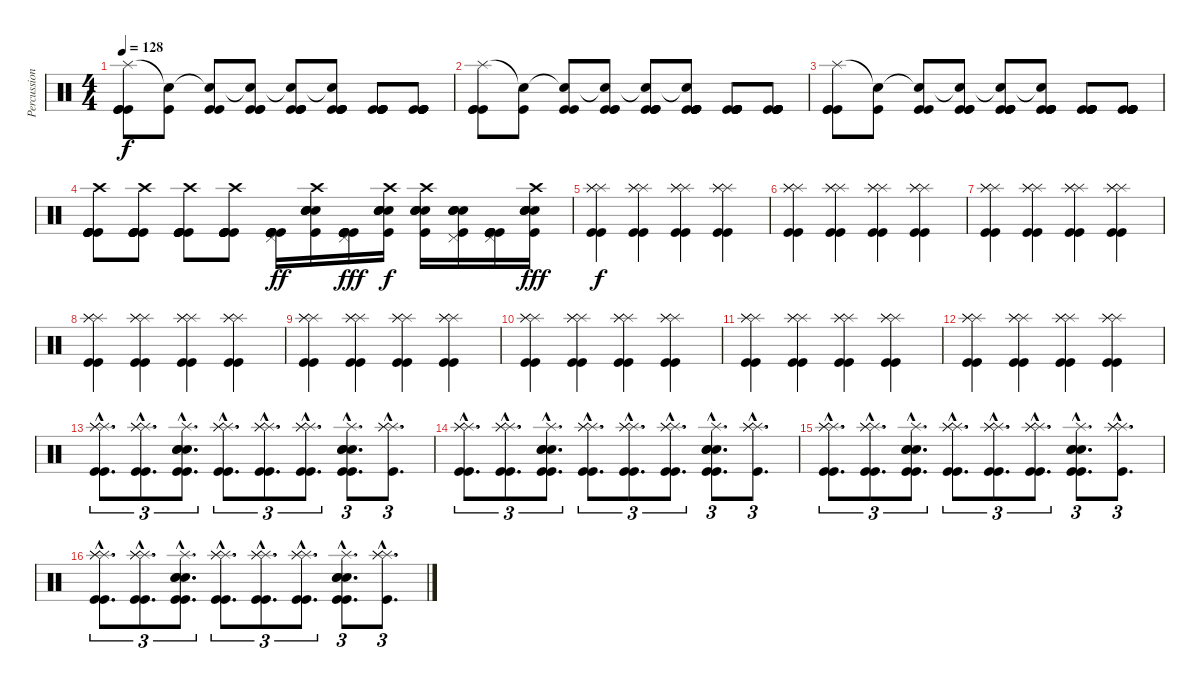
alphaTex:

\track ("Percussions" "Percussion") {instrument percussion}
\staff {score}
\articulation defaults
\ts (4 4)
\tempo 128
\clef neutral
\ks c
("Splash (hit)" "Kick (hit)" "Kick (hit)" "Kick (hit)").8{dy f} ("Snare (hit)"{t} "Kick (hit)").8 ("Snare (hit)"{t} "Kick (hit)" "Kick (hit)").8 ("Snare (hit)"{t} "Kick (hit)" "Kick (hit)" "Kick (hit)").8 ("Snare (hit)"{t} "Kick (hit)" "Kick (hit)" "Kick (hit)" "Kick (hit)").8 ("Snare (hit)"{t} "Kick (hit)" "Kick (hit)" "Kick (hit)" "Kick (hit)" "Kick (hit)").8 ("Kick (hit)" "Kick (hit)" "Kick (hit)" "Kick (hit)" "Kick (hit)" "Kick (hit)").8 ("Kick (hit)" "Kick (hit)" "Kick (hit)" "Kick (hit)" "Kick (hit)" "Kick (hit)").8 |
("Splash (hit)" "Kick (hit)" "Kick (hit)" "Kick (hit)").8 ("Snare (hit)"{t} "Kick (hit)").8 ("Snare (hit)"{t} "Kick (hit)" "Kick (hit)").8 ("Snare (hit)"{t} "Kick (hit)" "Kick (hit)" "Kick (hit)").8 ("Snare (hit)"{t} "Kick (hit)" "Kick (hit)" "Kick (hit)" "Kick (hit)").8 ("Snare (hit)"{t} "Kick (hit)" "Kick (hit)" "Kick (hit)" "Kick (hit)" "Kick (hit)").8 ("Kick (hit)" "Kick (hit)" "Kick (hit)" "Kick (hit)" "Kick (hit)" "Kick (hit)").8 ("Kick (hit)" "Kick (hit)" "Kick (hit)" "Kick (hit)" "Kick (hit)" "Kick (hit)").8 |
("Splash (hit)" "Kick (hit)" "Kick (hit)" "Kick (hit)").8 ("Snare (hit)"{t} "Kick (hit)").8 ("Snare (hit)"{t} "Kick (hit)" "Kick (hit)").8 ("Snare (hit)"{t} "Kick (hit)" "Kick (hit)" "Kick (hit)").8 ("Snare (hit)"{t} "Kick (hit)" "Kick (hit)" "Kick (hit)" "Kick (hit)").8 ("Snare (hit)"{t} "Kick (hit)" "Kick (hit)" "Kick (hit)" "Kick (hit)" "Kick (hit)").8 ("Kick (hit)" "Kick (hit)" "Kick (hit)" "Kick (hit)" "Kick (hit)" "Kick (hit)").8 ("Kick (hit)" "Kick (hit)" "Kick (hit)" "Kick (hit)" "Kick (hit)" "Kick (hit)").8 |
("Crash high (hit)" "Kick (hit)" "Kick (hit)" "Kick (hit)" "Kick (hit)" "Kick (hit)").8 ("Crash high (hit)" "Kick (hit)" "Kick (hit)" "Kick (hit)" "Kick (hit)" "Kick (hit)").8 ("Crash high (hit)" "Kick (hit)" "Kick (hit)" "Kick (hit)" "Kick (hit)" "Kick (hit)").8 ("Crash high (hit)" "Kick (hit)" "Kick (hit)" "Kick (hit)" "Kick (hit)" "Kick (hit)").8 ("Pedal Hi-Hat (hit)" "Kick (hit)" "Kick (hit)" "Kick (hit)" "Kick (hit)" "Kick (hit)").16{dy ff} ("Crash high (hit)" "Snare (hit) 2" "Snare (hit) 2" "Snare (hit) 2" "Snare (hit) 2" "Kick (hit)").16 ("Pedal Hi-Hat (hit)" "Kick (hit)" "Kick (hit)" "Kick (hit)" "Kick (hit)" "Kick (hit)").16{dy fff} ("Crash high (hit)" "Snare (hit) 2" "Snare (hit) 2" "Snare (hit) 2" "Snare (hit) 2" "Kick (hit)").16{dy f} ("Crash high (hit)" "Snare (hit) 2" "Snare (hit) 2" "Snare (hit) 2" "Snare (hit) 2" "Kick (hit)").16 ("Pedal Hi-Hat (hit)" "Snare (hit) 2" "Snare (hit) 2" "Snare (hit) 2" "Snare (hit) 2" "Kick (hit)").16 ("Pedal Hi-Hat (hit)" "Kick (hit)" "Kick (hit)" "Kick (hit)" "Kick (hit)" "Kick (hit)").16 ("Crash high (hit)" "Snare (hit) 2" "Snare (hit) 2" "Snare (hit) 2" "Snare (hit) 2" "Kick (hit)").16{dy fff} |
("Splash (hit)" "Splash (hit)" "Splash (hit)" "Kick (hit)" "Kick (hit)").4{dy f} ("Splash (hit)" "Splash (hit)" "Splash (hit)" "Kick (hit)" "Kick (hit)").4 ("Splash (hit)" "Splash (hit)" "Splash (hit)" "Kick (hit)" "Kick (hit)").4 ("Splash (hit)" "Splash (hit)" "Splash (hit)" "Kick (hit)" "Kick (hit)").4 |
("Splash (hit)" "Splash (hit)" "Splash (hit)" "Kick (hit)" "Kick (hit)").4 ("Splash (hit)" "Splash (hit)" "Splash (hit)" "Kick (hit)" "Kick (hit)").4 ("Splash (hit)" "Splash (hit)" "Splash (hit)" "Kick (hit)" "Kick (hit)").4 ("Splash (hit)" "Splash (hit)" "Splash (hit)" "Kick (hit)" "Kick (hit)").4 |
("Splash (hit)" "Splash (hit)" "Splash (hit)" "Kick (hit)" "Kick (hit)").4 ("Splash (hit)" "Splash (hit)" "Splash (hit)" "Kick (hit)" "Kick (hit)").4 ("Splash (hit)" "Splash (hit)" "Splash (hit)" "Kick (hit)" "Kick (hit)").4 ("Splash (hit)" "Splash (hit)" "Splash (hit)" "Kick (hit)" "Kick (hit)").4 |
("Splash (hit)" "Splash (hit)" "Splash (hit)" "Kick (hit)" "Kick (hit)").4 ("Splash (hit)" "Splash (hit)" "Splash (hit)" "Kick (hit)" "Kick (hit)").4 ("Splash (hit)" "Splash (hit)" "Splash (hit)" "Kick (hit)" "Kick (hit)").4 ("Splash (hit)" "Splash (hit)" "Splash (hit)" "Kick (hit)" "Kick (hit)").4 |
("Splash (hit)" "Splash (hit)" "Splash (hit)" "Kick (hit)" "Kick (hit)").4 ("Splash (hit)" "Splash (hit)" "Splash (hit)" "Kick (hit)" "Kick (hit)").4 ("Splash (hit)" "Splash (hit)" "Splash (hit)" "Kick (hit)" "Kick (hit)").4 ("Splash (hit)" "Splash (hit)" "Splash (hit)" "Kick (hit)" "Kick (hit)").4 |
("Splash (hit)" "Splash (hit)" "Splash (hit)" "Kick (hit)" "Kick (hit)").4 ("Splash (hit)" "Splash (hit)" "Splash (hit)" "Kick (hit)" "Kick (hit)").4 ("Splash (hit)" "Splash (hit)" "Splash (hit)" "Kick (hit)" "Kick (hit)").4 ("Splash (hit)" "Splash (hit)" "Splash (hit)" "Kick (hit)" "Kick (hit)").4 |
("Splash (hit)" "Splash (hit)" "Splash (hit)" "Kick (hit)" "Kick (hit)").4 ("Splash (hit)" "Splash (hit)" "Splash (hit)" "Kick (hit)" "Kick (hit)").4 ("Splash (hit)" "Splash (hit)" "Splash (hit)" "Kick (hit)" "Kick (hit)").4 ("Splash (hit)" "Splash (hit)" "Splash (hit)" "Kick (hit)" "Kick (hit)").4 |
("Splash (hit)" "Splash (hit)" "Splash (hit)" "Kick (hit)" "Kick (hit)").4 ("Splash (hit)" "Splash (hit)" "Splash (hit)" "Kick (hit)" "Kick (hit)").4 ("Splash (hit)" "Splash (hit)" "Splash (hit)" "Kick (hit)" "Kick (hit)").4 ("Splash (hit)" "Splash (hit)" "Splash (hit)" "Kick (hit)" "Kick (hit)").4 |
("Splash (hit)"{hac} "Splash (hit)"{hac} "Splash (hit)"{hac} "Kick (hit)"{hac} "Kick (hit)"{hac}).8{d tu (3 2)} ("Splash (hit)"{hac} "Splash (hit)"{hac} "Splash (hit)"{hac} "Kick (hit)"{hac} "Kick (hit)"{hac}).8{d tu (3 2)} ("Splash (hit)"{hac} "Snare (hit) 2"{hac} "Snare (hit) 2"{hac} "Snare (hit) 2"{hac} "Kick (hit)"{hac} "Kick (hit)"{hac}).8{d tu (3 2)} ("Splash (hit)"{hac} "Splash (hit)"{hac} "Splash (hit)"{hac} "Kick (hit)"{hac} "Kick (hit)"{hac}).8{d tu (3 2)} ("Splash (hit)"{hac} "Splash (hit)"{hac} "Splash (hit)"{hac} "Kick (hit)"{hac} "Kick (hit)"{hac}).8{d tu (3 2)} ("Splash (hit)"{hac} "Splash (hit)"{hac} "Splash (hit)"{hac} "Kick (hit)"{hac} "Kick (hit)"{hac}).8{d tu (3 2)} ("Splash (hit)"{hac} "Snare (hit) 2"{hac} "Snare (hit) 2"{hac} "Snare (hit) 2"{hac} "Kick (hit)"{hac} "Kick (hit)"{hac}).8{d tu (3 2)} ("Splash (hit)"{hac} "Splash (hit)"{hac} "Splash (hit)"{hac} "Kick (hit)"{hac}).8{d tu (3 2)} |
("Splash (hit)"{hac} "Splash (hit)"{hac} "Splash (hit)"{hac} "Kick (hit)"{hac} "Kick (hit)"{hac}).8{d tu (3 2)} ("Splash (hit)"{hac} "Splash (hit)"{hac} "Splash (hit)"{hac} "Kick (hit)"{hac} "Kick (hit)"{hac}).8{d tu (3 2)} ("Splash (hit)"{hac} "Snare (hit) 2"{hac} "Snare (hit) 2"{hac} "Snare (hit) 2"{hac} "Kick (hit)"{hac} "Kick (hit)"{hac}).8{d tu (3 2)} ("Splash (hit)"{hac} "Splash (hit)"{hac} "Splash (hit)"{hac} "Kick (hit)"{hac} "Kick (hit)"{hac}).8{d tu (3 2)} ("Splash (hit)"{hac} "Splash (hit)"{hac} "Splash (hit)"{hac} "Kick (hit)"{hac} "Kick (hit)"{hac}).8{d tu (3 2)} ("Splash (hit)"{hac} "Splash (hit)"{hac} "Splash (hit)"{hac} "Kick (hit)"{hac} "Kick (hit)"{hac}).8{d tu (3 2)} ("Splash (hit)"{hac} "Snare (hit) 2"{hac} "Snare (hit) 2"{hac} "Snare (hit) 2"{hac} "Kick (hit)"{hac} "Kick (hit)"{hac}).8{d tu (3 2)} ("Splash (hit)"{hac} "Splash (hit)"{hac} "Splash (hit)"{hac} "Kick (hit)"{hac}).8{d tu (3 2)} |
("Splash (hit)"{hac} "Splash (hit)"{hac} "Splash (hit)"{hac} "Kick (hit)"{hac} "Kick (hit)"{hac}).8{d tu (3 2)} ("Splash (hit)"{hac} "Splash (hit)"{hac} "Splash (hit)"{hac} "Kick (hit)"{hac} "Kick (hit)"{hac}).8{d tu (3 2)} ("Splash (hit)"{hac} "Snare (hit) 2"{hac} "Snare (hit) 2"{hac} "Snare (hit) 2"{hac} "Kick (hit)"{hac} "Kick (hit)"{hac}).8{d tu (3 2)} ("Splash (hit)"{hac} "Splash (hit)"{hac} "Splash (hit)"{hac} "Kick (hit)"{hac} "Kick (hit)"{hac}).8{d tu (3 2)} ("Splash (hit)"{hac} "Splash (hit)"{hac} "Splash (hit)"{hac} "Kick (hit)"{hac} "Kick (hit)"{hac}).8{d tu (3 2)} ("Splash (hit)"{hac} "Splash (hit)"{hac} "Splash (hit)"{hac} "Kick (hit)"{hac} "Kick (hit)"{hac}).8{d tu (3 2)} ("Splash (hit)"{hac} "Snare (hit) 2"{hac} "Snare (hit) 2"{hac} "Snare (hit) 2"{hac} "Kick (hit)"{hac} "Kick (hit)"{hac}).8{d tu (3 2)} ("Splash (hit)"{hac} "Splash (hit)"{hac} "Splash (hit)"{hac} "Kick (hit)"{hac}).8{d tu (3 2)} |
("Splash (hit)"{hac} "Splash (hit)"{hac} "Splash (hit)"{hac} "Kick (hit)"{hac} "Kick (hit)"{hac}).8{d tu (3 2)} ("Splash (hit)"{hac} "Splash (hit)"{hac} "Splash (hit)"{hac} "Kick (hit)"{hac} "Kick (hit)"{hac}).8{d tu (3 2)} ("Splash (hit)"{hac} "Snare (hit) 2"{hac} "Snare (hit) 2"{hac} "Snare (hit) 2"{hac} "Kick (hit)"{hac} "Kick (hit)"{hac}).8{d tu (3 2)} ("Splash (hit)"{hac} "Splash (hit)"{hac} "Splash (hit)"{hac} "Kick (hit)"{hac} "Kick (hit)"{hac}).8{d tu (3 2)} ("Splash (hit)"{hac} "Splash (hit)"{hac} "Splash (hit)"{hac} "Kick (hit)"{hac} "Kick (hit)"{hac}).8{d tu (3 2)} ("Splash (hit)"{hac} "Splash (hit)"{hac} "Splash (hit)"{hac} "Kick (hit)"{hac} "Kick (hit)"{hac}).8{d tu (3 2)} ("Splash (hit)"{hac} "Snare (hit) 2"{hac} "Snare (hit) 2"{hac} "Snare (hit) 2"{hac} "Kick (hit)"{hac} "Kick (hit)"{hac}).8{d tu (3 2)} ("Splash (hit)"{hac} "Splash (hit)"{hac} "Splash (hit)"{hac} "Kick (hit)"{hac}).8{d tu (3 2)}
